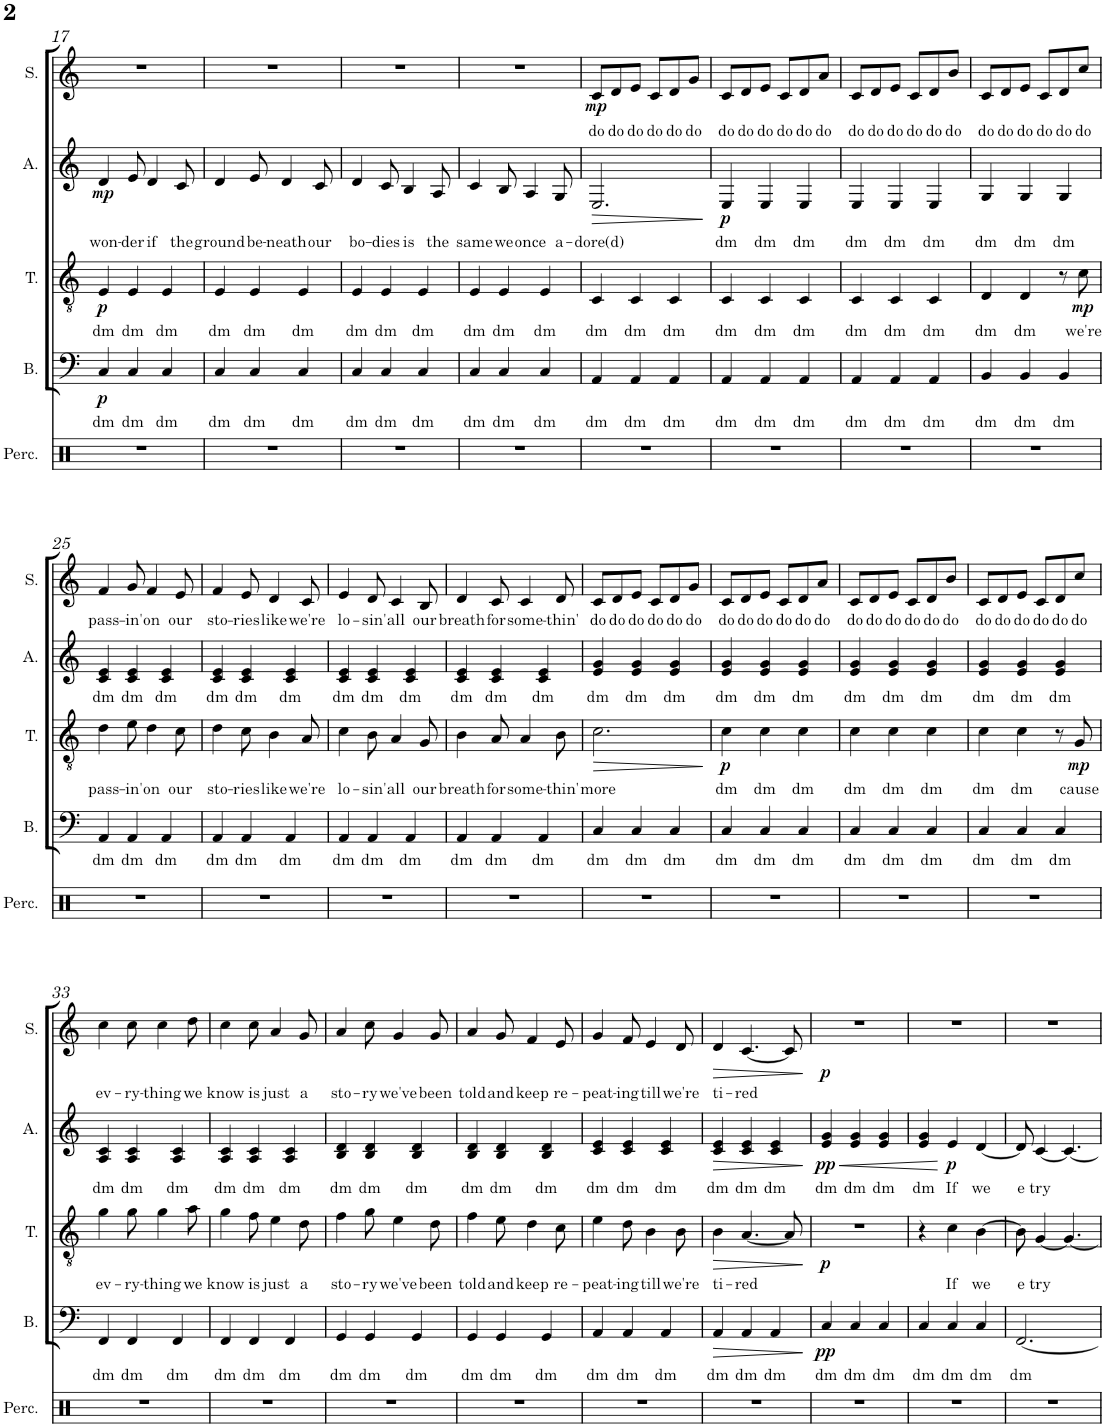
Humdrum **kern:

**kern	**kern	**text	**dynam	**kern	**text	**dynam	**kern	**text	**dynam	**kern	**text	**dynam
*part5	*part4	*part4	*part4	*part3	*part3	*part3	*part2	*part2	*part2	*part1	*part1	*part1
*staff5	*staff4	*staff4	*staff4	*staff3	*staff3	*staff3	*staff2	*staff2	*staff2	*staff1	*staff1	*staff1
*I"Body Percussion	*I"Bass	*	*	*I"Tenor	*	*	*I"Alto	*	*	*I"Soprano	*	*
*I'Perc.	*I'B.	*	*	*I'T.	*	*	*I'A.	*	*	*I'S.	*	*
!!LO:PB:g=z
*clefX	*clefF4	*	*	*clefGv2	*	*	*clefG2	*	*	*clefG2	*	*
*k[]	*k[]	*	*	*k[]	*	*	*k[]	*	*	*k[]	*	*
*M6/8	*M6/8	*	*	*M6/8	*	*	*M6/8	*	*	*M6/8	*	*
=17	=17	=17	=17	=17	=17	=17	=17	=17	=17	=17	=17	=17
!	!	!LO:LY:b	!LO:DY:b	!	!LO:LY:b	!LO:DY:b	!	!LO:LY:b	!LO:DY:b	!	!	!
2.r	4C/	dm	p	4E/	dm	p	4d/	won-	mp	2.r	.	.
!	!	!LO:LY:b	!	!	!LO:LY:b	!	!	!LO:LY:b	!	!	!	!
.	4C/	dm	.	4E/	dm	.	8e/	-der	.	.	.	.
!	!	!	!	!	!	!	!	!LO:LY:b	!	!	!	!
.	.	.	.	.	.	.	4d/	if	.	.	.	.
!	!	!LO:LY:b	!	!	!LO:LY:b	!	!	!	!	!	!	!
.	4C/	dm	.	4E/	dm	.	.	.	.	.	.	.
!	!	!	!	!	!	!	!	!LO:LY:b	!	!	!	!
.	.	.	.	.	.	.	8c/	the	.	.	.	.
=18	=18	=18	=18	=18	=18	=18	=18	=18	=18	=18	=18	=18
!	!	!LO:LY:b	!	!	!LO:LY:b	!	!	!LO:LY:b	!	!	!	!
2.r	4C/	dm	.	4E/	dm	.	4d/	ground	.	2.r	.	.
!	!	!LO:LY:b	!	!	!LO:LY:b	!	!	!LO:LY:b	!	!	!	!
.	4C/	dm	.	4E/	dm	.	8e/	be-	.	.	.	.
!	!	!	!	!	!	!	!	!LO:LY:b	!	!	!	!
.	.	.	.	.	.	.	4d/	-neath	.	.	.	.
!	!	!LO:LY:b	!	!	!LO:LY:b	!	!	!	!	!	!	!
.	4C/	dm	.	4E/	dm	.	.	.	.	.	.	.
!	!	!	!	!	!	!	!	!LO:LY:b	!	!	!	!
.	.	.	.	.	.	.	8c/	our	.	.	.	.
=19	=19	=19	=19	=19	=19	=19	=19	=19	=19	=19	=19	=19
!	!	!LO:LY:b	!	!	!LO:LY:b	!	!	!LO:LY:b	!	!	!	!
2.r	4C/	dm	.	4E/	dm	.	4d/	bo-	.	2.r	.	.
!	!	!LO:LY:b	!	!	!LO:LY:b	!	!	!LO:LY:b	!	!	!	!
.	4C/	dm	.	4E/	dm	.	8c/	-dies	.	.	.	.
!	!	!	!	!	!	!	!	!LO:LY:b	!	!	!	!
.	.	.	.	.	.	.	4B/	is	.	.	.	.
!	!	!LO:LY:b	!	!	!LO:LY:b	!	!	!	!	!	!	!
.	4C/	dm	.	4E/	dm	.	.	.	.	.	.	.
!	!	!	!	!	!	!	!	!LO:LY:b	!	!	!	!
.	.	.	.	.	.	.	8A/	the	.	.	.	.
=20	=20	=20	=20	=20	=20	=20	=20	=20	=20	=20	=20	=20
!	!	!LO:LY:b	!	!	!LO:LY:b	!	!	!LO:LY:b	!	!	!	!
2.r	4C/	dm	.	4E/	dm	.	4c/	same	.	2.r	.	.
!	!	!LO:LY:b	!	!	!LO:LY:b	!	!	!LO:LY:b	!	!	!	!
.	4C/	dm	.	4E/	dm	.	8B/	we	.	.	.	.
!	!	!	!	!	!	!	!	!LO:LY:b	!	!	!	!
.	.	.	.	.	.	.	4A/	once	.	.	.	.
!	!	!LO:LY:b	!	!	!LO:LY:b	!	!	!	!	!	!	!
.	4C/	dm	.	4E/	dm	.	.	.	.	.	.	.
!	!	!	!	!	!	!	!	!LO:LY:b	!	!	!	!
.	.	.	.	.	.	.	8G/	a-	.	.	.	.
=21	=21	=21	=21	=21	=21	=21	=21	=21	=21	=21	=21	=21
!	!	!LO:LY:b	!	!	!LO:LY:b	!	!	!LO:LY:b	!LO:HP:b	!	!LO:LY:b	!LO:DY:b
2.r	4AA/	dm	.	4C/	dm	.	2.E/	-dore(d)	>	8c/L	do	mp
!	!	!	!	!	!	!	!	!	!	!	!LO:LY:b	!
.	.	.	.	.	.	.	.	.	.	8d/	do	.
!	!	!LO:LY:b	!	!	!LO:LY:b	!	!	!	!	!	!LO:LY:b	!
.	4AA/	dm	.	4C/	dm	.	.	.	.	8e/J	do	.
!	!	!	!	!	!	!	!	!	!	!	!LO:LY:b	!
.	.	.	.	.	.	.	.	.	.	8c/L	do	.
!	!	!LO:LY:b	!	!	!LO:LY:b	!	!	!	!	!	!LO:LY:b	!
.	4AA/	dm	.	4C/	dm	.	.	.	.	8d/	do	.
!	!	!	!	!	!	!	!	!	!	!	!LO:LY:b	!
.	.	.	.	.	.	.	.	.	.	8g/J	do	.
.	.	.	.	.	.	.	.	.	]	.	.	.
=22	=22	=22	=22	=22	=22	=22	=22	=22	=22	=22	=22	=22
!	!	!LO:LY:b	!	!	!LO:LY:b	!	!	!LO:LY:b	!LO:DY:b	!	!LO:LY:b	!
2.r	4AA/	dm	.	4C/	dm	.	4E/	dm	p	8c/L	do	.
!	!	!	!	!	!	!	!	!	!	!	!LO:LY:b	!
.	.	.	.	.	.	.	.	.	.	8d/	do	.
!	!	!LO:LY:b	!	!	!LO:LY:b	!	!	!LO:LY:b	!	!	!LO:LY:b	!
.	4AA/	dm	.	4C/	dm	.	4E/	dm	.	8e/J	do	.
!	!	!	!	!	!	!	!	!	!	!	!LO:LY:b	!
.	.	.	.	.	.	.	.	.	.	8c/L	do	.
!	!	!LO:LY:b	!	!	!LO:LY:b	!	!	!LO:LY:b	!	!	!LO:LY:b	!
.	4AA/	dm	.	4C/	dm	.	4E/	dm	.	8d/	do	.
!	!	!	!	!	!	!	!	!	!	!	!LO:LY:b	!
.	.	.	.	.	.	.	.	.	.	8a/J	do	.
=23	=23	=23	=23	=23	=23	=23	=23	=23	=23	=23	=23	=23
!	!	!LO:LY:b	!	!	!LO:LY:b	!	!	!LO:LY:b	!	!	!LO:LY:b	!
2.r	4AA/	dm	.	4C/	dm	.	4E/	dm	.	8c/L	do	.
!	!	!	!	!	!	!	!	!	!	!	!LO:LY:b	!
.	.	.	.	.	.	.	.	.	.	8d/	do	.
!	!	!LO:LY:b	!	!	!LO:LY:b	!	!	!LO:LY:b	!	!	!LO:LY:b	!
.	4AA/	dm	.	4C/	dm	.	4E/	dm	.	8e/J	do	.
!	!	!	!	!	!	!	!	!	!	!	!LO:LY:b	!
.	.	.	.	.	.	.	.	.	.	8c/L	do	.
!	!	!LO:LY:b	!	!	!LO:LY:b	!	!	!LO:LY:b	!	!	!LO:LY:b	!
.	4AA/	dm	.	4C/	dm	.	4E/	dm	.	8d/	do	.
!	!	!	!	!	!	!	!	!	!	!	!LO:LY:b	!
.	.	.	.	.	.	.	.	.	.	8b/J	do	.
=24	=24	=24	=24	=24	=24	=24	=24	=24	=24	=24	=24	=24
!	!	!LO:LY:b	!	!	!LO:LY:b	!	!	!LO:LY:b	!	!	!LO:LY:b	!
2.r	4BB/	dm	.	4D/	dm	.	4G/	dm	.	8c/L	do	.
!	!	!	!	!	!	!	!	!	!	!	!LO:LY:b	!
.	.	.	.	.	.	.	.	.	.	8d/	do	.
!	!	!LO:LY:b	!	!	!LO:LY:b	!	!	!LO:LY:b	!	!	!LO:LY:b	!
.	4BB/	dm	.	4D/	dm	.	4G/	dm	.	8e/J	do	.
!	!	!	!	!	!	!	!	!	!	!	!LO:LY:b	!
.	.	.	.	.	.	.	.	.	.	8c/L	do	.
!	!	!LO:LY:b	!	!	!	!	!	!LO:LY:b	!	!	!LO:LY:b	!
.	4BB/	dm	.	8r	.	.	4G/	dm	.	8d/	do	.
!	!	!	!	!	!LO:LY:b	!LO:DY:b	!	!	!	!	!LO:LY:b	!
.	.	.	.	8c\	we're	mp	.	.	.	8cc/J	do	.
!!LO:LB:g=z
=25	=25	=25	=25	=25	=25	=25	=25	=25	=25	=25	=25	=25
!	!	!LO:LY:b	!	!	!LO:LY:b	!	!	!LO:LY:b	!	!	!LO:LY:b	!
2.r	4AA/	dm	.	4d\	pass-	.	4c/ 4e/	dm	.	4f/	pass-	.
!	!	!LO:LY:b	!	!	!LO:LY:b	!	!	!LO:LY:b	!	!	!LO:LY:b	!
.	4AA/	dm	.	8e\	-in'	.	4c/ 4e/	dm	.	8g/	-in'	.
!	!	!	!	!	!LO:LY:b	!	!	!	!	!	!LO:LY:b	!
.	.	.	.	4d\	on	.	.	.	.	4f/	on	.
!	!	!LO:LY:b	!	!	!	!	!	!LO:LY:b	!	!	!	!
.	4AA/	dm	.	.	.	.	4c/ 4e/	dm	.	.	.	.
!	!	!	!	!	!LO:LY:b	!	!	!	!	!	!LO:LY:b	!
.	.	.	.	8c\	our	.	.	.	.	8e/	our	.
=26	=26	=26	=26	=26	=26	=26	=26	=26	=26	=26	=26	=26
!	!	!LO:LY:b	!	!	!LO:LY:b	!	!	!LO:LY:b	!	!	!LO:LY:b	!
2.r	4AA/	dm	.	4d\	sto-	.	4c/ 4e/	dm	.	4f/	sto-	.
!	!	!LO:LY:b	!	!	!LO:LY:b	!	!	!LO:LY:b	!	!	!LO:LY:b	!
.	4AA/	dm	.	8c\	-ries	.	4c/ 4e/	dm	.	8e/	-ries	.
!	!	!	!	!	!LO:LY:b	!	!	!	!	!	!LO:LY:b	!
.	.	.	.	4B\	like	.	.	.	.	4d/	like	.
!	!	!LO:LY:b	!	!	!	!	!	!LO:LY:b	!	!	!	!
.	4AA/	dm	.	.	.	.	4c/ 4e/	dm	.	.	.	.
!	!	!	!	!	!LO:LY:b	!	!	!	!	!	!LO:LY:b	!
.	.	.	.	8A/	we're	.	.	.	.	8c/	we're	.
=27	=27	=27	=27	=27	=27	=27	=27	=27	=27	=27	=27	=27
!	!	!LO:LY:b	!	!	!LO:LY:b	!	!	!LO:LY:b	!	!	!LO:LY:b	!
2.r	4AA/	dm	.	4c\	lo-	.	4c/ 4e/	dm	.	4e/	lo-	.
!	!	!LO:LY:b	!	!	!LO:LY:b	!	!	!LO:LY:b	!	!	!LO:LY:b	!
.	4AA/	dm	.	8B\	-sin'	.	4c/ 4e/	dm	.	8d/	-sin'	.
!	!	!	!	!	!LO:LY:b	!	!	!	!	!	!LO:LY:b	!
.	.	.	.	4A/	all	.	.	.	.	4c/	all	.
!	!	!LO:LY:b	!	!	!	!	!	!LO:LY:b	!	!	!	!
.	4AA/	dm	.	.	.	.	4c/ 4e/	dm	.	.	.	.
!	!	!	!	!	!LO:LY:b	!	!	!	!	!	!LO:LY:b	!
.	.	.	.	8G/	our	.	.	.	.	8B/	our	.
=28	=28	=28	=28	=28	=28	=28	=28	=28	=28	=28	=28	=28
!	!	!LO:LY:b	!	!	!LO:LY:b	!	!	!LO:LY:b	!	!	!LO:LY:b	!
2.r	4AA/	dm	.	4B\	breath	.	4c/ 4e/	dm	.	4d/	breath	.
!	!	!LO:LY:b	!	!	!LO:LY:b	!	!	!LO:LY:b	!	!	!LO:LY:b	!
.	4AA/	dm	.	8A/	for	.	4c/ 4e/	dm	.	8c/	for	.
!	!	!	!	!	!LO:LY:b	!	!	!	!	!	!LO:LY:b	!
.	.	.	.	4A/	some-	.	.	.	.	4c/	some-	.
!	!	!LO:LY:b	!	!	!	!	!	!LO:LY:b	!	!	!	!
.	4AA/	dm	.	.	.	.	4c/ 4e/	dm	.	.	.	.
!	!	!	!	!	!LO:LY:b	!	!	!	!	!	!LO:LY:b	!
.	.	.	.	8B\	-thin'	.	.	.	.	8d/	-thin'	.
=29	=29	=29	=29	=29	=29	=29	=29	=29	=29	=29	=29	=29
!	!	!LO:LY:b	!	!	!LO:LY:b	!LO:HP:b	!	!LO:LY:b	!	!	!LO:LY:b	!
2.r	4C/	dm	.	2.c\	more	>	4e/ 4g/	dm	.	8c/L	do	.
!	!	!	!	!	!	!	!	!	!	!	!LO:LY:b	!
.	.	.	.	.	.	.	.	.	.	8d/	do	.
!	!	!LO:LY:b	!	!	!	!	!	!LO:LY:b	!	!	!LO:LY:b	!
.	4C/	dm	.	.	.	.	4e/ 4g/	dm	.	8e/J	do	.
!	!	!	!	!	!	!	!	!	!	!	!LO:LY:b	!
.	.	.	.	.	.	.	.	.	.	8c/L	do	.
!	!	!LO:LY:b	!	!	!	!	!	!LO:LY:b	!	!	!LO:LY:b	!
.	4C/	dm	.	.	.	.	4e/ 4g/	dm	.	8d/	do	.
!	!	!	!	!	!	!	!	!	!	!	!LO:LY:b	!
.	.	.	.	.	.	.	.	.	.	8g/J	do	.
.	.	.	.	.	.	]	.	.	.	.	.	.
=30	=30	=30	=30	=30	=30	=30	=30	=30	=30	=30	=30	=30
!	!	!LO:LY:b	!	!	!LO:LY:b	!LO:DY:b	!	!LO:LY:b	!	!	!LO:LY:b	!
2.r	4C/	dm	.	4c\	dm	p	4e/ 4g/	dm	.	8c/L	do	.
!	!	!	!	!	!	!	!	!	!	!	!LO:LY:b	!
.	.	.	.	.	.	.	.	.	.	8d/	do	.
!	!	!LO:LY:b	!	!	!LO:LY:b	!	!	!LO:LY:b	!	!	!LO:LY:b	!
.	4C/	dm	.	4c\	dm	.	4e/ 4g/	dm	.	8e/J	do	.
!	!	!	!	!	!	!	!	!	!	!	!LO:LY:b	!
.	.	.	.	.	.	.	.	.	.	8c/L	do	.
!	!	!LO:LY:b	!	!	!LO:LY:b	!	!	!LO:LY:b	!	!	!LO:LY:b	!
.	4C/	dm	.	4c\	dm	.	4e/ 4g/	dm	.	8d/	do	.
!	!	!	!	!	!	!	!	!	!	!	!LO:LY:b	!
.	.	.	.	.	.	.	.	.	.	8a/J	do	.
=31	=31	=31	=31	=31	=31	=31	=31	=31	=31	=31	=31	=31
!	!	!LO:LY:b	!	!	!LO:LY:b	!	!	!LO:LY:b	!	!	!LO:LY:b	!
2.r	4C/	dm	.	4c\	dm	.	4e/ 4g/	dm	.	8c/L	do	.
!	!	!	!	!	!	!	!	!	!	!	!LO:LY:b	!
.	.	.	.	.	.	.	.	.	.	8d/	do	.
!	!	!LO:LY:b	!	!	!LO:LY:b	!	!	!LO:LY:b	!	!	!LO:LY:b	!
.	4C/	dm	.	4c\	dm	.	4e/ 4g/	dm	.	8e/J	do	.
!	!	!	!	!	!	!	!	!	!	!	!LO:LY:b	!
.	.	.	.	.	.	.	.	.	.	8c/L	do	.
!	!	!LO:LY:b	!	!	!LO:LY:b	!	!	!LO:LY:b	!	!	!LO:LY:b	!
.	4C/	dm	.	4c\	dm	.	4e/ 4g/	dm	.	8d/	do	.
!	!	!	!	!	!	!	!	!	!	!	!LO:LY:b	!
.	.	.	.	.	.	.	.	.	.	8b/J	do	.
=32	=32	=32	=32	=32	=32	=32	=32	=32	=32	=32	=32	=32
!	!	!LO:LY:b	!	!	!LO:LY:b	!	!	!LO:LY:b	!	!	!LO:LY:b	!
2.r	4C/	dm	.	4c\	dm	.	4e/ 4g/	dm	.	8c/L	do	.
!	!	!	!	!	!	!	!	!	!	!	!LO:LY:b	!
.	.	.	.	.	.	.	.	.	.	8d/	do	.
!	!	!LO:LY:b	!	!	!LO:LY:b	!	!	!LO:LY:b	!	!	!LO:LY:b	!
.	4C/	dm	.	4c\	dm	.	4e/ 4g/	dm	.	8e/J	do	.
!	!	!	!	!	!	!	!	!	!	!	!LO:LY:b	!
.	.	.	.	.	.	.	.	.	.	8c/L	do	.
!	!	!LO:LY:b	!	!	!	!	!	!LO:LY:b	!	!	!LO:LY:b	!
.	4C/	dm	.	8r	.	.	4e/ 4g/	dm	.	8d/	do	.
!	!	!	!	!	!LO:LY:b	!LO:DY:b	!	!	!	!	!LO:LY:b	!
.	.	.	.	8G/	cause	mp	.	.	.	8cc/J	do	.
!!LO:LB:g=z
=33	=33	=33	=33	=33	=33	=33	=33	=33	=33	=33	=33	=33
!	!	!LO:LY:b	!	!	!LO:LY:b	!	!	!LO:LY:b	!	!	!LO:LY:b	!
2.r	4FF/	dm	.	4g\	ev-	.	4A/ 4c/	dm	.	4cc\	ev-	.
!	!	!LO:LY:b	!	!	!LO:LY:b	!	!	!LO:LY:b	!	!	!LO:LY:b	!
.	4FF/	dm	.	8g\	-ry-	.	4A/ 4c/	dm	.	8cc\	-ry-	.
!	!	!	!	!	!LO:LY:b	!	!	!	!	!	!LO:LY:b	!
.	.	.	.	4g\	-thing	.	.	.	.	4cc\	-thing	.
!	!	!LO:LY:b	!	!	!	!	!	!LO:LY:b	!	!	!	!
.	4FF/	dm	.	.	.	.	4A/ 4c/	dm	.	.	.	.
!	!	!	!	!	!LO:LY:b	!	!	!	!	!	!LO:LY:b	!
.	.	.	.	8a\	we	.	.	.	.	8dd\	we	.
=34	=34	=34	=34	=34	=34	=34	=34	=34	=34	=34	=34	=34
!	!	!LO:LY:b	!	!	!LO:LY:b	!	!	!LO:LY:b	!	!	!LO:LY:b	!
2.r	4FF/	dm	.	4g\	know	.	4A/ 4c/	dm	.	4cc\	know	.
!	!	!LO:LY:b	!	!	!LO:LY:b	!	!	!LO:LY:b	!	!	!LO:LY:b	!
.	4FF/	dm	.	8f\	is	.	4A/ 4c/	dm	.	8cc\	is	.
!	!	!	!	!	!LO:LY:b	!	!	!	!	!	!LO:LY:b	!
.	.	.	.	4e\	just	.	.	.	.	4a/	just	.
!	!	!LO:LY:b	!	!	!	!	!	!LO:LY:b	!	!	!	!
.	4FF/	dm	.	.	.	.	4A/ 4c/	dm	.	.	.	.
!	!	!	!	!	!LO:LY:b	!	!	!	!	!	!LO:LY:b	!
.	.	.	.	8d\	a	.	.	.	.	8g/	a	.
=35	=35	=35	=35	=35	=35	=35	=35	=35	=35	=35	=35	=35
!	!	!LO:LY:b	!	!	!LO:LY:b	!	!	!LO:LY:b	!	!	!LO:LY:b	!
2.r	4GG/	dm	.	4f\	sto-	.	4B/ 4d/	dm	.	4a/	sto-	.
!	!	!LO:LY:b	!	!	!LO:LY:b	!	!	!LO:LY:b	!	!	!LO:LY:b	!
.	4GG/	dm	.	8g\	-ry	.	4B/ 4d/	dm	.	8cc\	-ry	.
!	!	!	!	!	!LO:LY:b	!	!	!	!	!	!LO:LY:b	!
.	.	.	.	4e\	we've	.	.	.	.	4g/	we've	.
!	!	!LO:LY:b	!	!	!	!	!	!LO:LY:b	!	!	!	!
.	4GG/	dm	.	.	.	.	4B/ 4d/	dm	.	.	.	.
!	!	!	!	!	!LO:LY:b	!	!	!	!	!	!LO:LY:b	!
.	.	.	.	8d\	been	.	.	.	.	8g/	been	.
=36	=36	=36	=36	=36	=36	=36	=36	=36	=36	=36	=36	=36
!	!	!LO:LY:b	!	!	!LO:LY:b	!	!	!LO:LY:b	!	!	!LO:LY:b	!
2.r	4GG/	dm	.	4f\	told	.	4B/ 4d/	dm	.	4a/	told	.
!	!	!LO:LY:b	!	!	!LO:LY:b	!	!	!LO:LY:b	!	!	!LO:LY:b	!
.	4GG/	dm	.	8e\	and	.	4B/ 4d/	dm	.	8g/	and	.
!	!	!	!	!	!LO:LY:b	!	!	!	!	!	!LO:LY:b	!
.	.	.	.	4d\	keep	.	.	.	.	4f/	keep	.
!	!	!LO:LY:b	!	!	!	!	!	!LO:LY:b	!	!	!	!
.	4GG/	dm	.	.	.	.	4B/ 4d/	dm	.	.	.	.
!	!	!	!	!	!LO:LY:b	!	!	!	!	!	!LO:LY:b	!
.	.	.	.	8c\	re-	.	.	.	.	8e/	re-	.
=37	=37	=37	=37	=37	=37	=37	=37	=37	=37	=37	=37	=37
!	!	!LO:LY:b	!	!	!LO:LY:b	!	!	!LO:LY:b	!	!	!LO:LY:b	!
2.r	4AA/	dm	.	4e\	-peat-	.	4c/ 4e/	dm	.	4g/	-peat-	.
!	!	!LO:LY:b	!	!	!LO:LY:b	!	!	!LO:LY:b	!	!	!LO:LY:b	!
.	4AA/	dm	.	8d\	-ing	.	4c/ 4e/	dm	.	8f/	-ing	.
!	!	!	!	!	!LO:LY:b	!	!	!	!	!	!LO:LY:b	!
.	.	.	.	4B\	till	.	.	.	.	4e/	till	.
!	!	!LO:LY:b	!	!	!	!	!	!LO:LY:b	!	!	!	!
.	4AA/	dm	.	.	.	.	4c/ 4e/	dm	.	.	.	.
!	!	!	!	!	!LO:LY:b	!	!	!	!	!	!LO:LY:b	!
.	.	.	.	8B\	we're	.	.	.	.	8d/	we're	.
=38	=38	=38	=38	=38	=38	=38	=38	=38	=38	=38	=38	=38
!	!	!LO:LY:b	!LO:HP:b	!	!LO:LY:b	!LO:HP:b	!	!LO:LY:b	!LO:HP:b	!	!LO:LY:b	!LO:HP:b
2.r	4AA/	dm	>	4B\	ti-	>	4c/ 4e/	dm	>	4d/	ti-	>
!	!	!LO:LY:b	!	!	!LO:LY:b	!	!	!LO:LY:b	!	!	!LO:LY:b	!
.	4AA/	dm	.	[4.A/	-red	.	4c/ 4e/	dm	.	[4.c/	-red	.
!	!	!LO:LY:b	!	!	!	!	!	!LO:LY:b	!	!	!	!
.	4AA/	dm	.	.	.	.	4c/ 4e/	dm	.	.	.	.
.	.	.	.	8A/]	.	.	.	.	.	8c/]	.	.
.	.	.	]	.	.	]	.	.	]	.	.	]
=39	=39	=39	=39	=39	=39	=39	=39	=39	=39	=39	=39	=39
!	!	!LO:LY:b	!LO:DY:b	!	!	!LO:DY:b	!	!LO:LY:b	!LO:HP:b	!	!	!
!	!	!	!	!	!	!	!	!	!LO:DY:n=1:b	!	!	!LO:DY:b
2.r	4C/	dm	pp	2.r	.	p	4e/ 4g/	dm	< pp	2.r	.	p
!	!	!LO:LY:b	!	!	!	!	!	!LO:LY:b	!	!	!	!
.	4C/	dm	.	.	.	.	4e/ 4g/	dm	.	.	.	.
!	!	!LO:LY:b	!	!	!	!	!	!LO:LY:b	!	!	!	!
.	4C/	dm	.	.	.	.	4e/ 4g/	dm	.	.	.	.
=40	=40	=40	=40	=40	=40	=40	=40	=40	=40	=40	=40	=40
!	!	!LO:LY:b	!	!	!	!	!	!LO:LY:b	!	!	!	!
2.r	4C/	dm	.	4r	.	.	4e/ 4g/	dm	.	2.r	.	.
!	!	!LO:LY:b	!	!	!LO:LY:b	!	!	!LO:LY:b	!LO:DY:n=1:b	!	!	!
.	4C/	dm	.	4c\	If	.	4e/	If	[ p	.	.	.
!	!	!LO:LY:b	!	!	!LO:LY:b	!	!	!LO:LY:b	!	!	!	!
.	4C/	dm	.	[4B\	we	.	[4d/	we	.	.	.	.
=41	=41	=41	=41	=41	=41	=41	=41	=41	=41	=41	=41	=41
!	!	!LO:LY:b	!	!	!LO:LY:b	!	!	!LO:LY:b	!	!	!	!
2.r	[2.FF/	dm	.	8B\]	-e	.	8d/]	-e	.	2.r	.	.
!	!	!	!	!	!LO:LY:b	!	!	!LO:LY:b	!	!	!	!
.	.	.	.	[4G/	try	.	[4c/	try	.	.	.	.
.	.	.	.	4.G/_	.	.	4.c/_	.	.	.	.	.
=	=	=	=	=	=	=	=	=	=	=	=	=
*-	*-	*-	*-	*-	*-	*-	*-	*-	*-	*-	*-	*-
